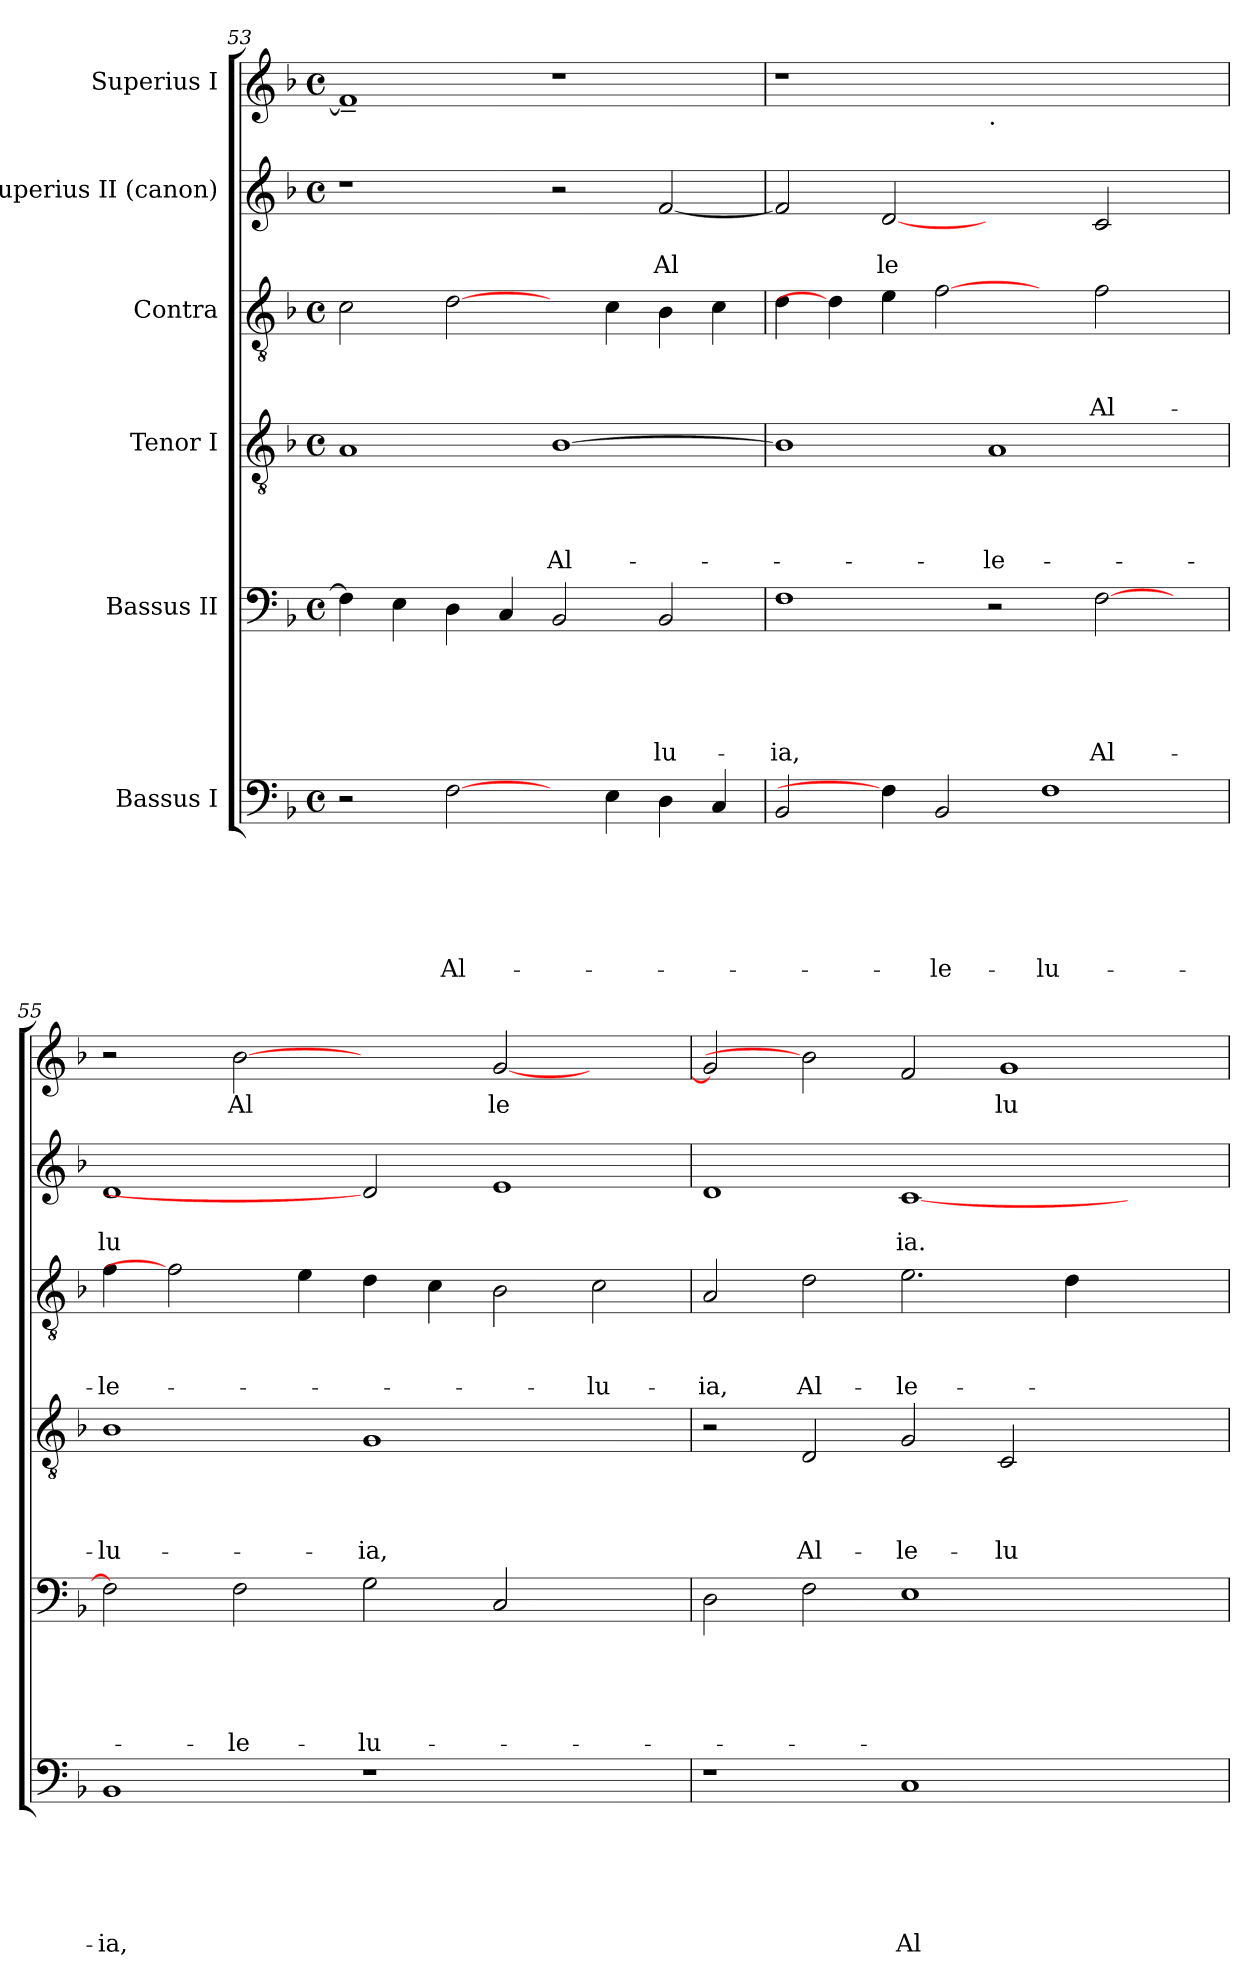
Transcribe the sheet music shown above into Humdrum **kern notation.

**kern	**text	**text	**text	**text	**text	**text	**kern	**text	**text	**text	**text	**text	**kern	**text	**text	**text	**text	**kern	**text	**text	**text	**kern	**text	**text	**kern	**text
*part6	*part6	*part6	*part6	*part6	*part6	*part6	*part5	*part5	*part5	*part5	*part5	*part5	*part4	*part4	*part4	*part4	*part4	*part3	*part3	*part3	*part3	*part2	*part2	*part2	*part1	*part1
*staff6	*staff6	*staff6	*staff6	*staff6	*staff6	*staff6	*staff5	*staff5	*staff5	*staff5	*staff5	*staff5	*staff4	*staff4	*staff4	*staff4	*staff4	*staff3	*staff3	*staff3	*staff3	*staff2	*staff2	*staff2	*staff1	*staff1
*I"Bassus I	*	*	*	*	*	*	*I"Bassus II	*	*	*	*	*	*I"Tenor I	*	*	*	*	*I"Contra	*	*	*	*I"Superius II (canon)	*	*	*I"Superius I	*
!!LO:LB:g=z
*clefF4	*	*	*	*	*	*	*clefF4	*	*	*	*	*	*clefGv2	*	*	*	*	*clefGv2	*	*	*	*clefG2	*	*	*clefG2	*
*k[b-]	*	*	*	*	*	*	*k[b-]	*	*	*	*	*	*k[b-]	*	*	*	*	*k[b-]	*	*	*	*k[b-]	*	*	*k[b-]	*
*F:	*	*	*	*	*	*	*F:	*	*	*	*	*	*F:	*	*	*	*	*F:	*	*	*	*F:	*	*	*F:	*
*M4/4	*	*	*	*	*	*	*M4/4	*	*	*	*	*	*M4/4	*	*	*	*	*M4/4	*	*	*	*M4/4	*	*	*M4/4	*
*met(c)	*	*	*	*	*	*	*met(c)	*	*	*	*	*	*met(c)	*	*	*	*	*met(c)	*	*	*	*met(c)	*	*	*met(c)	*
=53	=53	=53	=53	=53	=53	=53	=53	=53	=53	=53	=53	=53	=53	=53	=53	=53	=53	=53	=53	=53	=53	=53	=53	=53	=53	=53
2r	.	.	.	.	.	.	4F\]	.	.	.	.	.	1A	.	.	.	.	2c\	.	.	.	1r	.	.	1f~<]	.
.	.	.	.	.	.	.	4E\	.	.	.	.	.	.	.	.	.	.	.	.	.	.	.	.	.	.	.
!	!	!	!	!	!	!LO:LY:b	!	!	!	!	!	!	!	!	!	!	!	!	!	!	!	!	!	!	!	!
[2F\	.	.	.	.	.	Al-	4D\	.	.	.	.	.	.	.	.	.	.	[2d\	.	.	.	.	.	.	.	.
.	.	.	.	.	.	.	4C/	.	.	.	.	.	.	.	.	.	.	.	.	.	.	.	.	.	.	.
!	!	!	!	!	!	!	!	!	!	!	!	!	!	!	!	!	!LO:LY:b	!	!	!	!	!	!	!	!	!
4ryy	.	.	.	.	.	.	2BB-/	.	.	.	.	.	[>1B-	.	.	.	Al-	4ryy	.	.	.	2r	.	.	1r	.
4E\	.	.	.	.	.	.	.	.	.	.	.	.	.	.	.	.	.	4c\	.	.	.	.	.	.	.	.
!	!	!	!	!	!	!	!	!	!	!	!	!LO:LY:b	!	!	!	!	!	!	!	!	!	!	!	!LO:LY:b	!	!
4D\	.	.	.	.	.	.	2BB-/	.	.	.	.	lu-	.	.	.	.	.	4B-\	.	.	.	[<2f/	.	Al	.	.
4C/	.	.	.	.	.	.	.	.	.	.	.	.	.	.	.	.	.	4c\	.	.	.	.	.	.	.	.
=54!	=54!	=54!	=54!	=54!	=54!	=54!	=54!	=54!	=54!	=54!	=54!	=54!	=54!	=54!	=54!	=54!	=54!	=54!	=54!	=54!	=54!	=54!	=54!	=54!	=54!	=54!
!	!	!	!	!	!	!	!	!	!	!	!	!LO:LY:b	!	!	!	!	!	!	!	!	!	!	!	!	!	!
2BB-/	.	.	.	.	.	.	1F	.	.	.	.	-ia,	1B-]	.	.	.	.	4d\	.	.	.	2f/]	.	.	1r	.
.	.	.	.	.	.	.	.	.	.	.	.	.	.	.	.	.	.	4d\]	.	.	.	.	.	.	.	.
!	!	!	!	!	!	!	!	!	!	!	!	!	!	!	!	!	!	!	!	!	!	!	!	!LO:LY:b	!	!
4F\]	.	.	.	.	.	.	.	.	.	.	.	.	.	.	.	.	.	4e\	.	.	.	[2d	.	le	.	.
!	!	!	!	!	!	!LO:LY:b	!	!	!	!	!	!	!	!	!	!	!	!	!	!	!	!	!	!	!	!
2BB-/	.	.	.	.	.	-le-	.	.	.	.	.	.	.	.	.	.	.	[2f	.	.	.	.	.	.	.	.
!	!	!	!	!	!	!	!	!	!	!	!	!	!	!	!	!	!	!	!	!	!	!	!	!	!LO:TX:b:t=.	!
!	!	!	!	!	!	!	!	!	!	!	!	!	!	!	!	!	!LO:LY:b	!	!	!	!	!	!	!	!	!
.	.	.	.	.	.	.	2r	.	.	.	.	.	1A	.	.	.	-le-	.	.	.	.	2ryy	.	.	1ryy	.
!	!	!	!	!	!	!LO:LY:b	!	!	!	!	!	!	!	!	!	!	!	!	!	!	!	!	!	!	!	!
1F	.	.	.	.	.	-lu-	.	.	.	.	.	.	.	.	.	.	.	4ryy	.	.	.	.	.	.	.	.
!	!	!	!	!	!	!	!	!	!	!	!	!LO:LY:b	!	!	!	!	!	!	!	!	!LO:LY:b	!	!	!	!	!
.	.	.	.	.	.	.	[>2F\	.	.	.	.	Al-	.	.	.	.	.	2f\	.	.	Al-	2c/	.	.	.	.
.	.	.	.	.	.	.	4ryy	.	.	.	.	.	4ryy	.	.	.	.	4ryy	.	.	.	4ryy	.	.	4ryy	.
=55!	=55!	=55!	=55!	=55!	=55!	=55!	=55!	=55!	=55!	=55!	=55!	=55!	=55!	=55!	=55!	=55!	=55!	=55!	=55!	=55!	=55!	=55!	=55!	=55!	=55!	=55!
!	!	!	!	!	!	!LO:LY:b	!	!	!	!	!	!	!	!	!	!	!LO:LY:b	!	!	!	!LO:LY:b	!	!	!LO:LY:b	!	!
1BB-	.	.	.	.	.	-ia,	2F\]	.	.	.	.	.	1B-	.	.	.	-lu-	4f\	.	.	-le-	1d	.	lu	2r	.
.	.	.	.	.	.	.	.	.	.	.	.	.	.	.	.	.	.	2f]	.	.	.	.	.	.	.	.
!	!	!	!	!	!	!	!	!	!	!	!	!LO:LY:b	!	!	!	!	!	!	!	!	!	!	!	!	!	!LO:LY:b
.	.	.	.	.	.	.	2F\	.	.	.	.	-le-	.	.	.	.	.	.	.	.	.	.	.	.	[2b-	Al
.	.	.	.	.	.	.	.	.	.	.	.	.	.	.	.	.	.	4e\	.	.	.	.	.	.	.	.
!	!	!	!	!	!	!	!	!	!	!	!	!LO:LY:b	!	!	!	!	!LO:LY:b	!	!	!	!	!	!	!	!	!
1r	.	.	.	.	.	.	2G\	.	.	.	.	-lu-	1G	.	.	.	-ia,	4d\	.	.	.	2d]	.	.	2ryy	.
.	.	.	.	.	.	.	.	.	.	.	.	.	.	.	.	.	.	4c\	.	.	.	.	.	.	.	.
!	!	!	!	!	!	!	!	!	!	!	!	!	!	!	!	!	!	!	!	!	!	!	!	!	!	!LO:LY:b
.	.	.	.	.	.	.	2C/	.	.	.	.	.	.	.	.	.	.	2B-\	.	.	.	1e	.	.	[<2g/	le
!	!	!	!	!	!	!	!	!	!	!	!	!	!	!	!	!	!	!	!	!	!LO:LY:b	!	!	!	!	!
2ryy	.	.	.	.	.	.	2ryy	.	.	.	.	.	2ryy	.	.	.	.	2c\	.	.	-lu-	.	.	.	2ryy	.
=56!	=56!	=56!	=56!	=56!	=56!	=56!	=56!	=56!	=56!	=56!	=56!	=56!	=56!	=56!	=56!	=56!	=56!	=56!	=56!	=56!	=56!	=56!	=56!	=56!	=56!	=56!
!	!	!	!	!	!	!	!	!	!	!	!	!	!	!	!	!	!	!	!	!	!LO:LY:b	!	!	!	!	!
1r	.	.	.	.	.	.	2D\	.	.	.	.	.	2r	.	.	.	.	2A/	.	.	-ia,	1d	.	.	2g/]	.
!	!	!	!	!	!	!	!	!	!	!	!	!	!	!	!	!	!LO:LY:b	!	!	!	!LO:LY:b	!	!	!	!	!
.	.	.	.	.	.	.	2F\	.	.	.	.	.	2D/	.	.	.	Al-	2d\	.	.	Al-	.	.	.	2b-]	.
!	!	!	!	!	!	!LO:LY:b	!	!	!	!	!	!	!	!	!	!	!LO:LY:b	!	!	!	!LO:LY:b	!	!	!LO:LY:b	!	!
1C	.	.	.	.	.	Al-	1E	.	.	.	.	.	2G/	.	.	.	-le-	2.e\	.	.	-le-	[<1c	.	ia.	2f/	.
!	!	!	!	!	!	!	!	!	!	!	!	!	!	!	!	!	!LO:LY:b	!	!	!	!	!	!	!	!	!LO:LY:b
.	.	.	.	.	.	.	.	.	.	.	.	.	2C/	.	.	.	-lu-	.	.	.	.	.	.	.	1g	lu
.	.	.	.	.	.	.	.	.	.	.	.	.	.	.	.	.	.	4d\	.	.	.	.	.	.	.	.
2ryy	.	.	.	.	.	.	2ryy	.	.	.	.	.	2ryy	.	.	.	.	2ryy	.	.	.	2ryy	.	.	.	.
=!	=!	=!	=!	=!	=!	=!	=!	=!	=!	=!	=!	=!	=!	=!	=!	=!	=!	=!	=!	=!	=!	=!	=!	=!	=!	=!
*-	*-	*-	*-	*-	*-	*-	*-	*-	*-	*-	*-	*-	*-	*-	*-	*-	*-	*-	*-	*-	*-	*-	*-	*-	*-	*-
